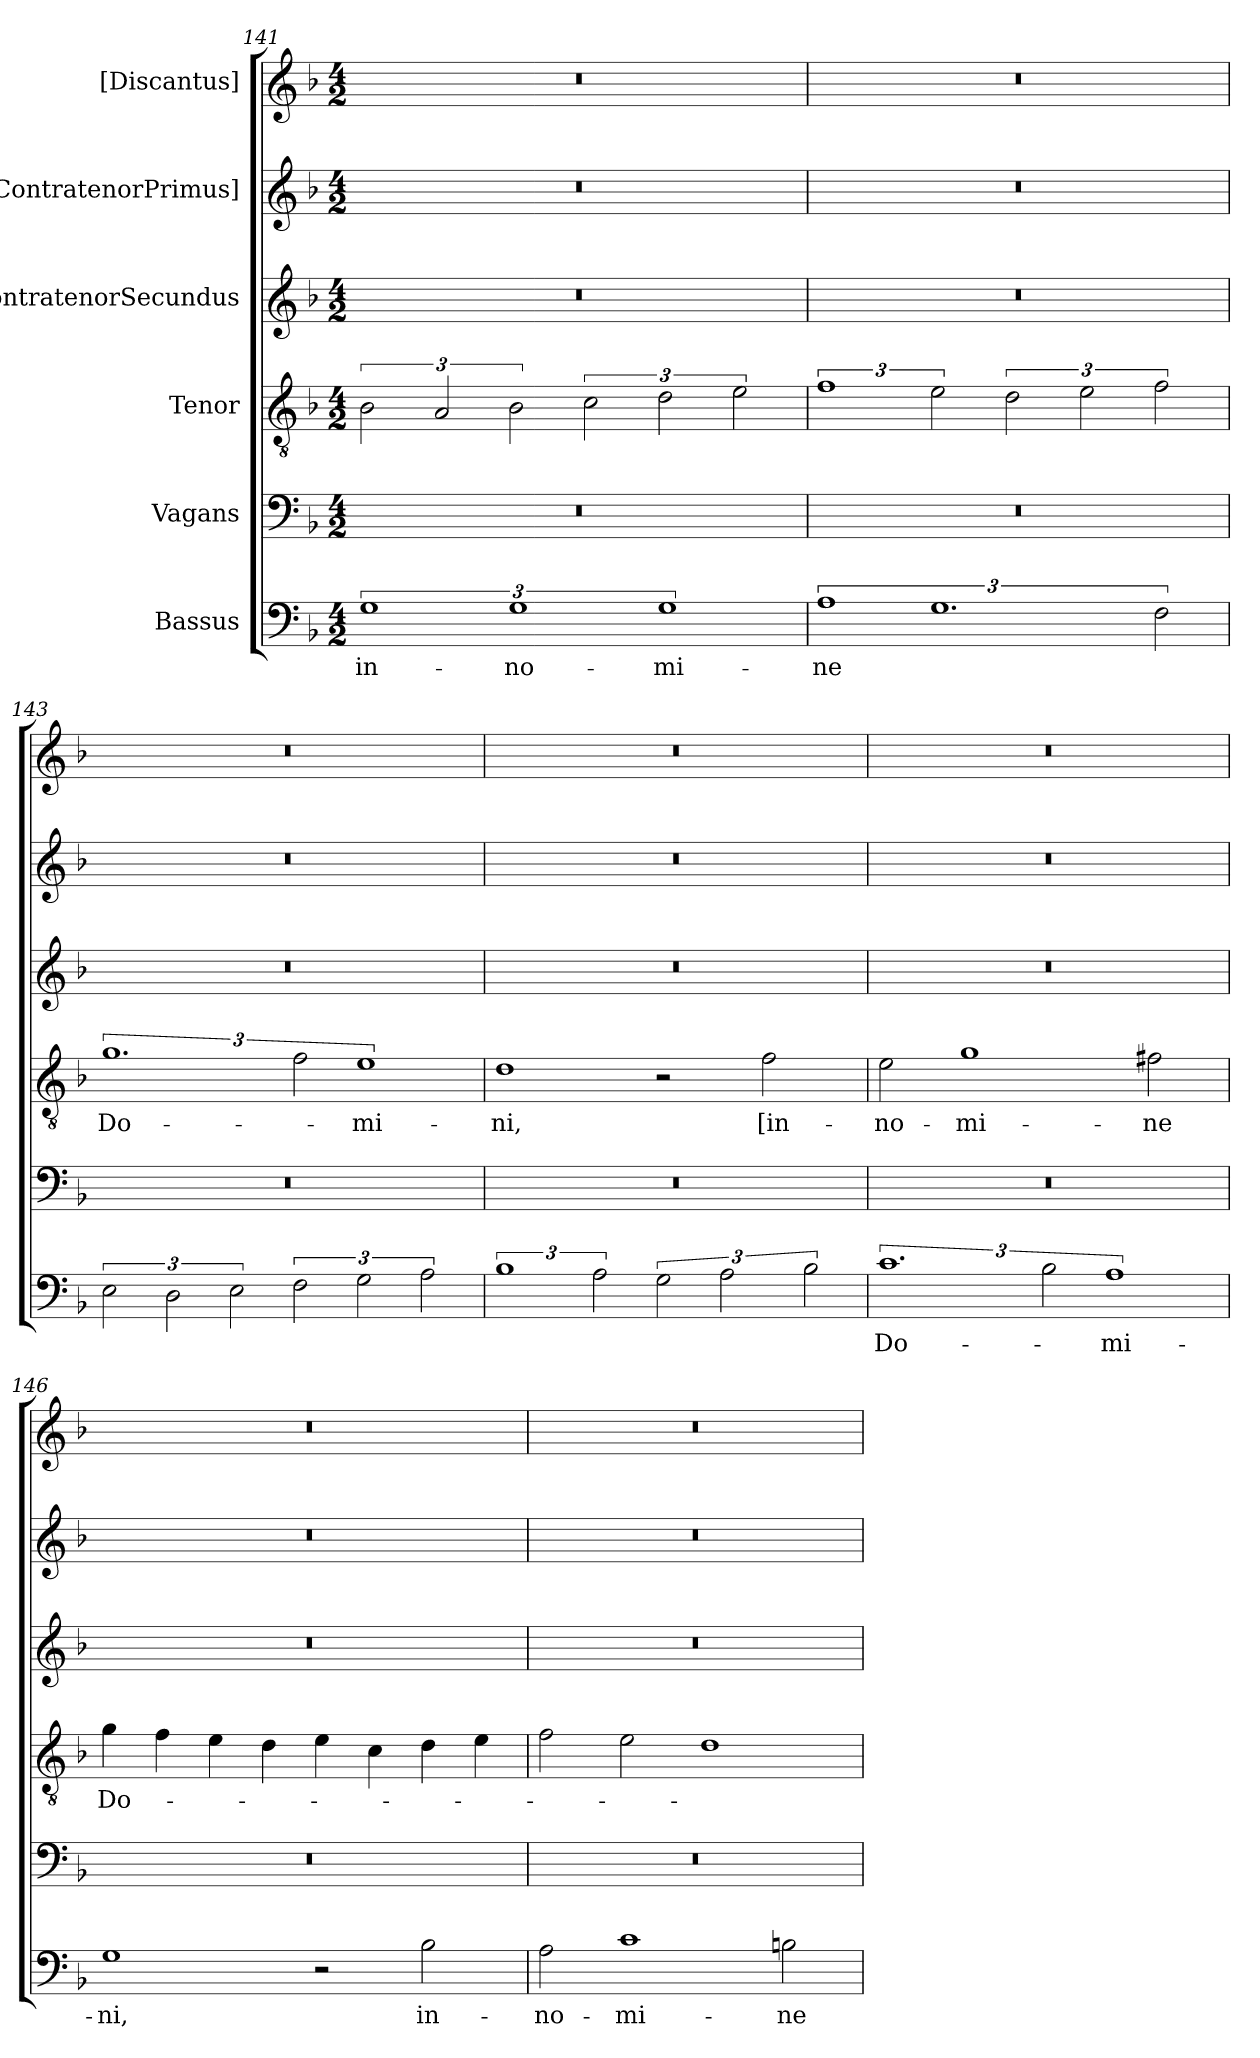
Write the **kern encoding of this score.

**kern	**text	**kern	**kern	**text	**kern	**kern	**kern
*part6	*part6	*part5	*part4	*part4	*part3	*part2	*part1
*staff6	*staff6	*staff5	*staff4	*staff4	*staff3	*staff2	*staff1
*I"Bassus	*	*I"Vagans	*I"Tenor	*	*I"ContratenorSecundus	*I"[ContratenorPrimus]	*I"[Discantus]
*clefF4	*	*clefF4	*clefGv2	*	*clefG2	*clefG2	*clefG2
*k[b-]	*	*k[b-]	*k[b-]	*	*k[b-]	*k[b-]	*k[b-]
*M4/2	*	*M4/2	*M4/2	*	*M4/2	*M4/2	*M4/2
=141	=141	=141	=141	=141	=141	=141	=141
3%2G\	in-	0r	3B-\	.	0r	0r	0r
.	.	.	3A/	.	.	.	.
3%2G\	no-	.	3B-\	.	.	.	.
.	.	.	3c\	.	.	.	.
3%2G\	-mi-	.	3d\	.	.	.	.
.	.	.	3e\	.	.	.	.
=142	=142	=142	=142	=142	=142	=142	=142
3%2A\	-ne	0r	3%2f\	.	0r	0r	0r
3%2.G\	.	.	3e\	.	.	.	.
.	.	.	3d\	.	.	.	.
.	.	.	3e\	.	.	.	.
3F\	.	.	3f\	.	.	.	.
=143	=143	=143	=143	=143	=143	=143	=143
3E\	.	0r	3%2.g\	Do-	0r	0r	0r
3D\	.	.	.	.	.	.	.
3E\	.	.	.	.	.	.	.
3F\	.	.	3f\	.	.	.	.
3G\	.	.	3%2e\	-mi-	.	.	.
3A\	.	.	.	.	.	.	.
=144	=144	=144	=144	=144	=144	=144	=144
3%2B-\	.	0r	1d\	-ni,	0r	0r	0r
3A\	.	.	.	.	.	.	.
3G\	.	.	2r	.	.	.	.
3A\	.	.	.	.	.	.	.
.	.	.	2f\	[in-	.	.	.
3B-\	.	.	.	.	.	.	.
=145	=145	=145	=145	=145	=145	=145	=145
3%2.c\	Do-	0r	2e\	no-	0r	0r	0r
.	.	.	1g\	-mi-	.	.	.
3B-\	.	.	.	.	.	.	.
3%2A\	-mi-	.	.	.	.	.	.
.	.	.	2f#X\	-ne	.	.	.
=146	=146	=146	=146	=146	=146	=146	=146
1G\	-ni,	0r	4g\	Do-	0r	0r	0r
.	.	.	4f\	.	.	.	.
.	.	.	4e\	.	.	.	.
.	.	.	4d\	.	.	.	.
2r	.	.	4e\	.	.	.	.
.	.	.	4c\	.	.	.	.
2B-\	in-	.	4d\	.	.	.	.
.	.	.	4e\	.	.	.	.
=147	=147	=147	=147	=147	=147	=147	=147
2A\	no-	0r	2f\	.	0r	0r	0r
1c\	-mi-	.	2e\	.	.	.	.
.	.	.	1d\	.	.	.	.
2Bn\	-ne	.	.	.	.	.	.
=	=	=	=	=	=	=	=
*-	*-	*-	*-	*-	*-	*-	*-
